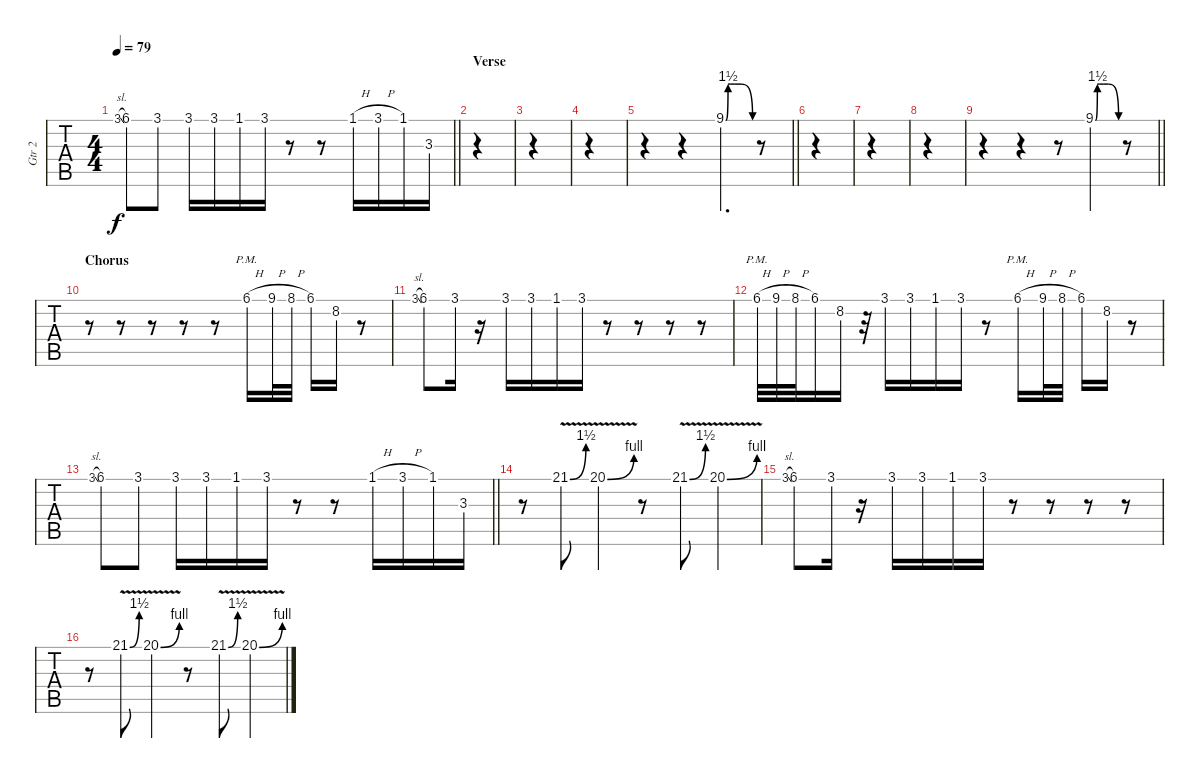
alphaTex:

\track ("Gtr 2" "Gtr 2") {instrument distortionguitar}
\staff {tabs}
\tuning (E4 B3 G3 D3 A2 E2) {hide}
\ts (4 4)
\tempo 79
\clef g2
\barLineRight lightlight
\ks c
3.1{sl}.8{gr dy f} 6.1.8 3.1.8 3.1.16 3.1.16 1.1.16 3.1.16 r.8 r.8 1.1{h}.16 3.1{h}.16 1.1.16 3.3.16 |
\section ("" "Verse")
|
|
|
\barLineRight lightlight
r.4 r.4 9.1{be (custom 0 0 5 6 10 6 20 6 34 6 60 0)}.4{d} r.8 |
|
|
|
\barLineRight lightlight
r.4 r.4 r.8 9.1{be (custom 0 0 5 6 10 6 20 6 34 6 60 0)}.4 r.8 |
\section ("" "Chorus")
r.8 r.8 r.8 r.8 r.8 6.1{h pm}.16 9.1{h}.32 8.1{h}.32 6.1.16 8.2.16 r.8 |
3.1{sl}.8{gr} 6.1.8 3.1.16 r.16 3.1.16 3.1.16 1.1.16 3.1.16 r.8 r.8 r.8 r.8 |
6.1{h pm}.32 9.1{h}.32 8.1{h}.32 6.1.16 8.2.16 r.32 3.1.16 3.1.16 1.1.16 3.1.16 r.8 6.1{h pm}.16 9.1{h}.32 8.1{h}.32 6.1.16 8.2.16 r.8 |
\barLineRight lightlight
3.1{sl}.8{gr} 6.1.8 3.1.8 3.1{st}.16 3.1.16 1.1.16 3.1.16 r.8 r.8 1.1{h}.16 3.1{h}.16 1.1.16 3.3.16 |
r.8 21.1{be (bend 0 0 60 6) v}.8 20.1{be (bend 0 0 60 4) v}.4 r.8 21.1{be (bend 0 0 60 6) v}.8 20.1{be (bend 0 0 60 4) v}.4 |
3.1{sl}.8{gr} 6.1.8 3.1.16 r.16 3.1.16 3.1.16 1.1.16 3.1.16 r.8 r.8 r.8 r.8 |
r.8 21.1{be (bend 0 0 60 6) v}.8 20.1{be (bend 0 0 60 4) v}.4 r.8 21.1{be (bend 0 0 60 6) v}.8 20.1{be (bend 0 0 60 4) v}.4
